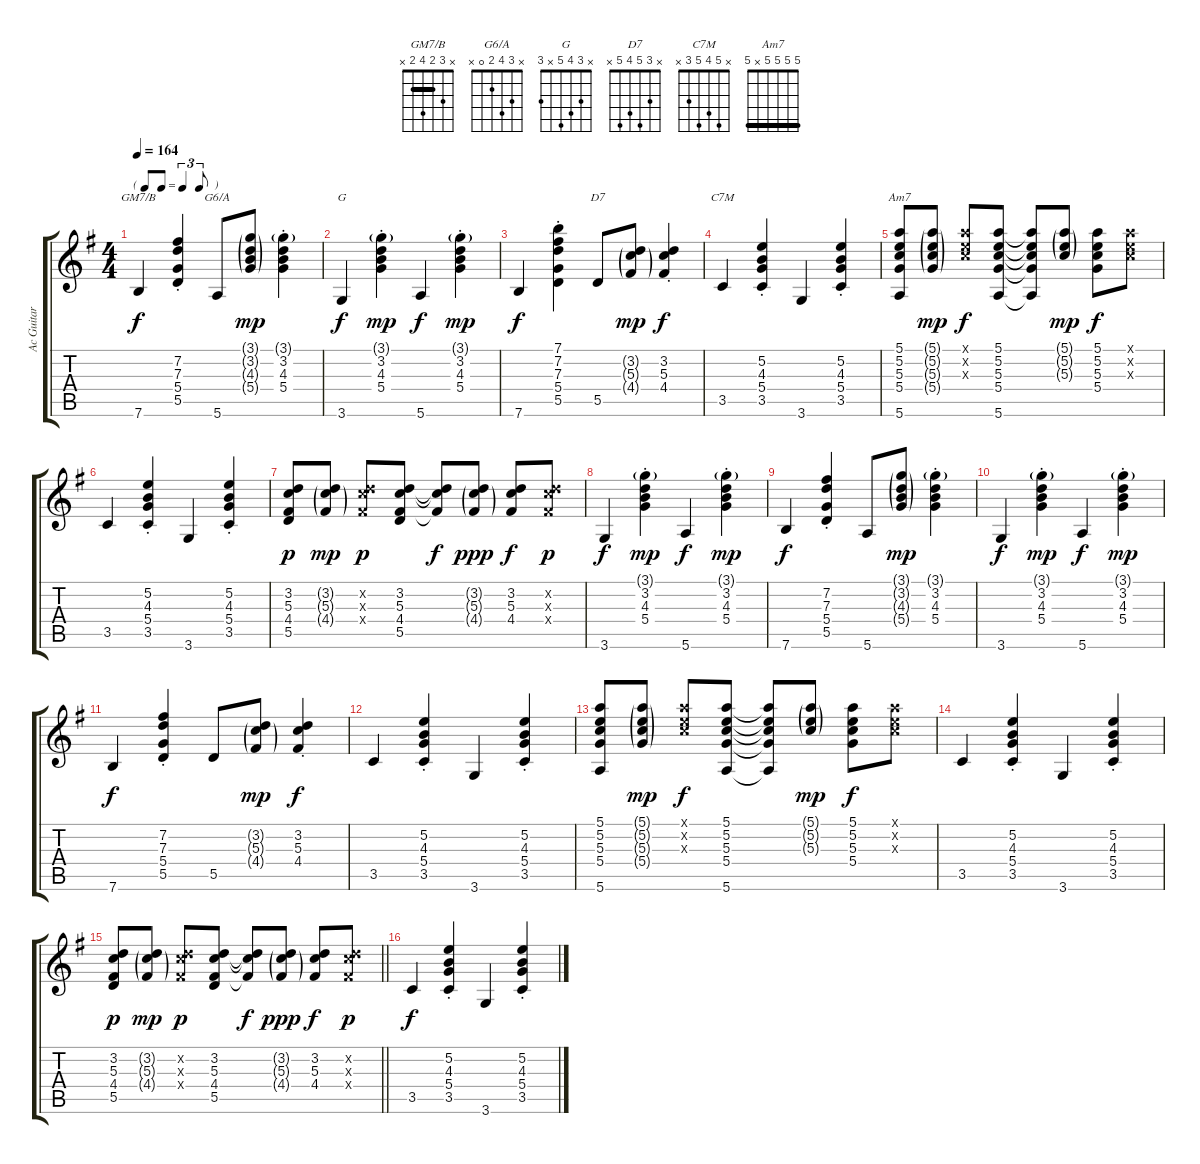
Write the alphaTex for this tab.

\track ("Ac Guitar" "Ac Guitar") {instrument acousticguitarsteel}
\staff {score tabs}
\tuning (E4 B3 G3 D3 A2 E2) {hide}
\chord ("GM7/B" x 3 2 4 2 x) {barre 2}
\chord ("G6/A" x 3 4 2 0 x)
\chord ("G" x 3 4 5 x 3)
\chord ("D7" x 3 5 4 5 x)
\chord ("C7M" x 5 4 5 3 x)
\chord ("Am7" 5 5 5 5 x 5) {barre 5}
\ts (4 4)
\tf triplet8th
\tempo 164
\clef g2
\ks g
7.6.4{ch "GM7/B" dy f} (7.2{st} 7.3{st} 5.4{st} 5.5).4 5.6.8{ch "G6/A"} (3.1{g} 3.2{g} 4.3{g} 5.4{g}).8{dy mp} (3.1{g} 3.2{st} 4.3{st} 5.4{st}).4 |
3.6.4{ch "G" dy f} (3.1{g} 3.2{st} 4.3{st} 5.4{st}).4{dy mp} 5.6.4{dy f} (3.1{g} 3.2{st} 4.3{st} 5.4{st}).4{dy mp} |
7.6.4{dy f} (7.1 7.2{st} 7.3{st} 5.4{st} 5.5).4 5.5.8{ch "D7"} (3.2{g} 5.3{g} 4.4{g}).8{dy mp} (3.2{st} 5.3{st} 4.4{st}).4{dy f} |
3.5.4{ch "C7M"} (5.2{st} 4.3{st} 5.4{st} 3.5{st}).4 3.6.4 (5.2{st} 4.3{st} 5.4{st} 3.5{st}).4 |
(5.1 5.2 5.3 5.4 5.6).8{ch "Am7"} (5.1{g} 5.2{g} 5.3{g} 5.4{g}).8{dy mp} (5.1{x} 5.2{x} 5.3{x}).8{dy f} (5.1 5.2 5.3 5.4 5.6).8 (5.1{t} 5.2{t} 5.3{t} 5.4{t} 5.6{t}).8 (5.1{g} 5.2{g} 5.3{g}).8{dy mp} (5.1 5.2 5.3 5.4).8{dy f} (5.1{x} 5.2{x} 5.3{x}).8 |
3.5.4 (5.2{st} 4.3{st} 5.4{st} 3.5{st}).4 3.6.4 (5.2{st} 4.3{st} 5.4{st} 3.5{st}).4 |
(3.2 5.3 4.4 5.5).8{dy p} (3.2{g} 5.3{g} 4.4{g}).8{dy mp} (3.2{x} 5.3{x} 4.4{x}).8{dy p} (3.2 5.3 4.4 5.5).8 (3.2{t} 5.3{t} 4.4{t}).8{dy f} (3.2{g} 5.3{g} 4.4{g}).8{dy ppp} (3.2 5.3 4.4).8{dy f} (3.2{x} 5.3{x} 4.4{x}).8{dy p} |
3.6.4{dy f} (3.1{g} 3.2{st} 4.3{st} 5.4{st}).4{dy mp} 5.6.4{dy f} (3.1{g} 3.2{st} 4.3{st} 5.4{st}).4{dy mp} |
7.6.4{dy f} (7.2{st} 7.3{st} 5.4{st} 5.5).4 5.6.8 (3.1{g} 3.2{g} 4.3{g} 5.4{g}).8{dy mp} (3.1{g} 3.2{st} 4.3{st} 5.4{st}).4 |
3.6.4{dy f} (3.1{g} 3.2{st} 4.3{st} 5.4{st}).4{dy mp} 5.6.4{dy f} (3.1{g} 3.2{st} 4.3{st} 5.4{st}).4{dy mp} |
7.6.4{dy f} (7.2{st} 7.3{st} 5.4{st} 5.5).4 5.5.8 (3.2{g} 5.3{g} 4.4{g}).8{dy mp} (3.2{st} 5.3{st} 4.4{st}).4{dy f} |
3.5.4 (5.2{st} 4.3{st} 5.4{st} 3.5{st}).4 3.6.4 (5.2{st} 4.3{st} 5.4{st} 3.5{st}).4 |
(5.1 5.2 5.3 5.4 5.6).8 (5.1{g} 5.2{g} 5.3{g} 5.4{g}).8{dy mp} (5.1{x} 5.2{x} 5.3{x}).8{dy f} (5.1 5.2 5.3 5.4 5.6).8 (5.1{t} 5.2{t} 5.3{t} 5.4{t} 5.6{t}).8 (5.1{g} 5.2{g} 5.3{g}).8{dy mp} (5.1 5.2 5.3 5.4).8{dy f} (5.1{x} 5.2{x} 5.3{x}).8 |
3.5.4 (5.2{st} 4.3{st} 5.4{st} 3.5{st}).4 3.6.4 (5.2{st} 4.3{st} 5.4{st} 3.5{st}).4 |
\barLineRight lightlight
(3.2 5.3 4.4 5.5).8{dy p} (3.2{g} 5.3{g} 4.4{g}).8{dy mp} (3.2{x} 5.3{x} 4.4{x}).8{dy p} (3.2 5.3 4.4 5.5).8 (3.2{t} 5.3{t} 4.4{t}).8{dy f} (3.2{g} 5.3{g} 4.4{g}).8{dy ppp} (3.2 5.3 4.4).8{dy f} (3.2{x} 5.3{x} 4.4{x}).8{dy p} |
3.5.4{dy f} (5.2{st} 4.3{st} 5.4{st} 3.5{st}).4 3.6.4 (5.2{st} 4.3{st} 5.4{st} 3.5{st}).4
